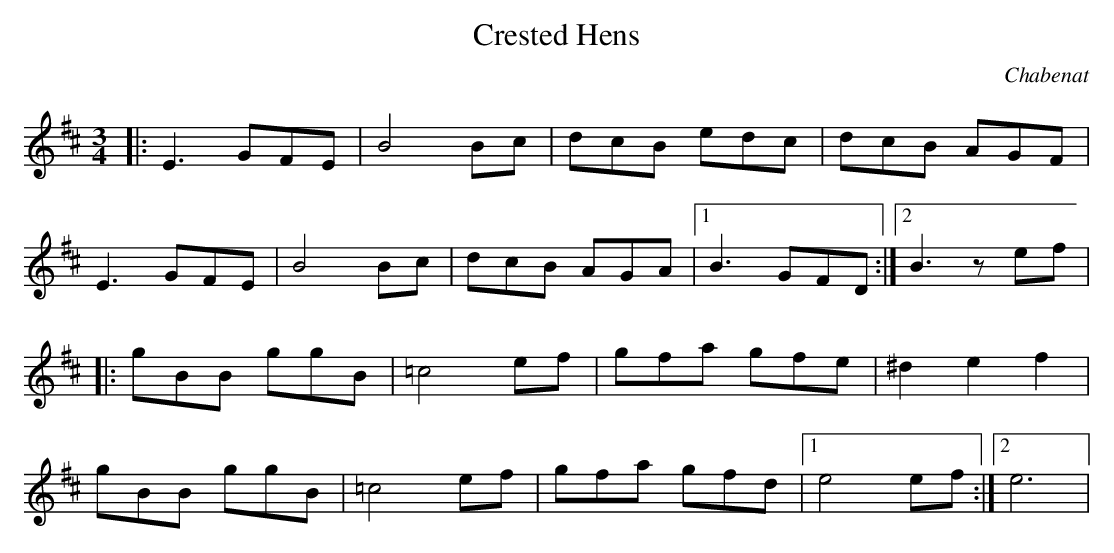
X:1
T:Crested Hens
C:Chabenat
M:3/4
L:1/8
K:D
|:E3 GFE|B4Bc|dcB edc|dcB AGF|
E3 GFE|B4Bc|dcB AGA|1 B3 GFD:|2 B3 zef|
|:gBB ggB|=c4ef|gfa gfe|^d2e2f2|
gBB ggB|=c4ef|gfa gfd|1 e4ef:|2 e6|
